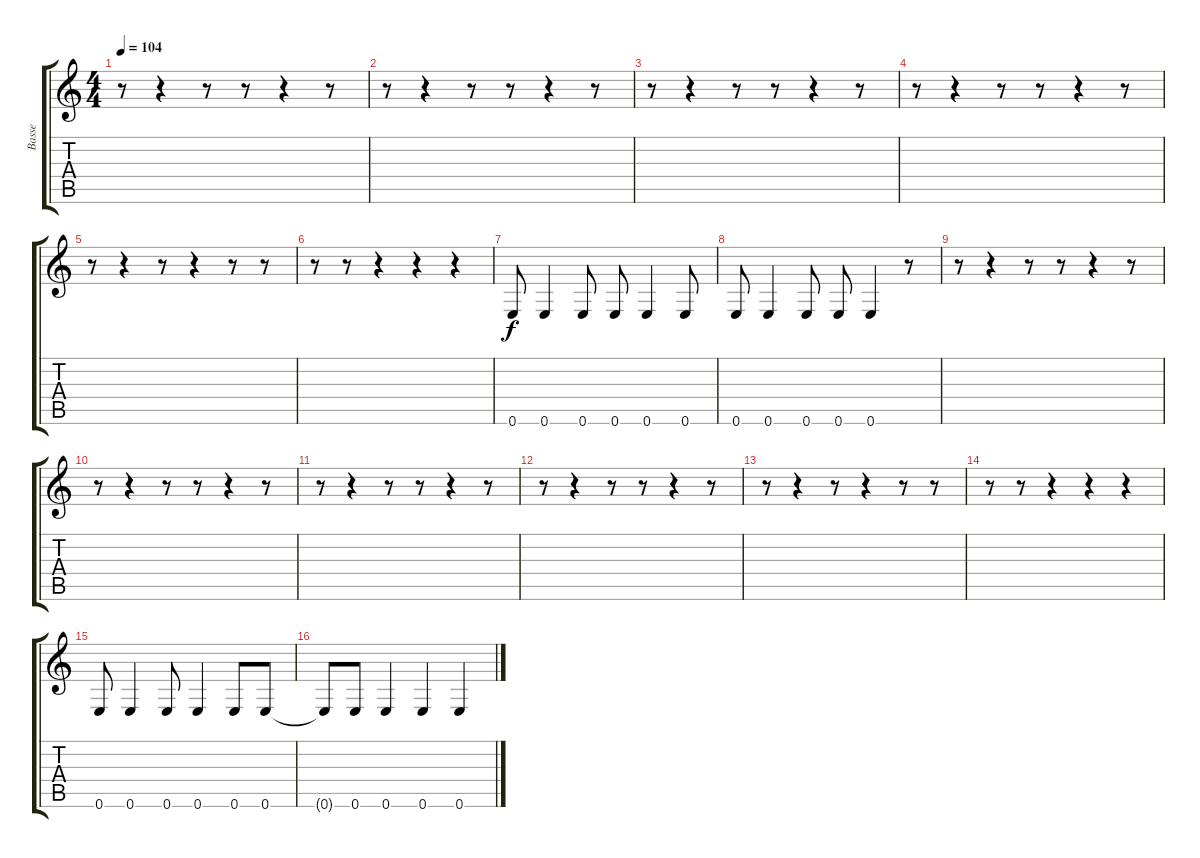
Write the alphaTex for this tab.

\track ("Basse" "Basse") {instrument electricbassfinger}
\staff {score tabs}
\tuning (E4 B3 G3 D3 A2 E2) {hide}
\ts (4 4)
\tempo 104
\clef g2
\ks c
r.8{dy f} r.4 r.8 r.8 r.4 r.8 |
r.8 r.4 r.8 r.8 r.4 r.8 |
r.8 r.4 r.8 r.8 r.4 r.8 |
r.8 r.4 r.8 r.8 r.4 r.8 |
r.8 r.4 r.8 r.4 r.8 r.8 |
r.8 r.8 r.4 r.4 r.4 |
0.6.8 0.6.4 0.6.8 0.6.8 0.6.4 0.6.8 |
0.6.8 0.6.4 0.6.8 0.6.8 0.6.4 r.8 |
r.8 r.4 r.8 r.8 r.4 r.8 |
r.8 r.4 r.8 r.8 r.4 r.8 |
r.8 r.4 r.8 r.8 r.4 r.8 |
r.8 r.4 r.8 r.8 r.4 r.8 |
r.8 r.4 r.8 r.4 r.8 r.8 |
r.8 r.8 r.4 r.4 r.4 |
0.6.8 0.6.4 0.6.8 0.6.4 0.6.8 0.6.8 |
0.6{t}.8 0.6.8 0.6.4 0.6.4 0.6.4
